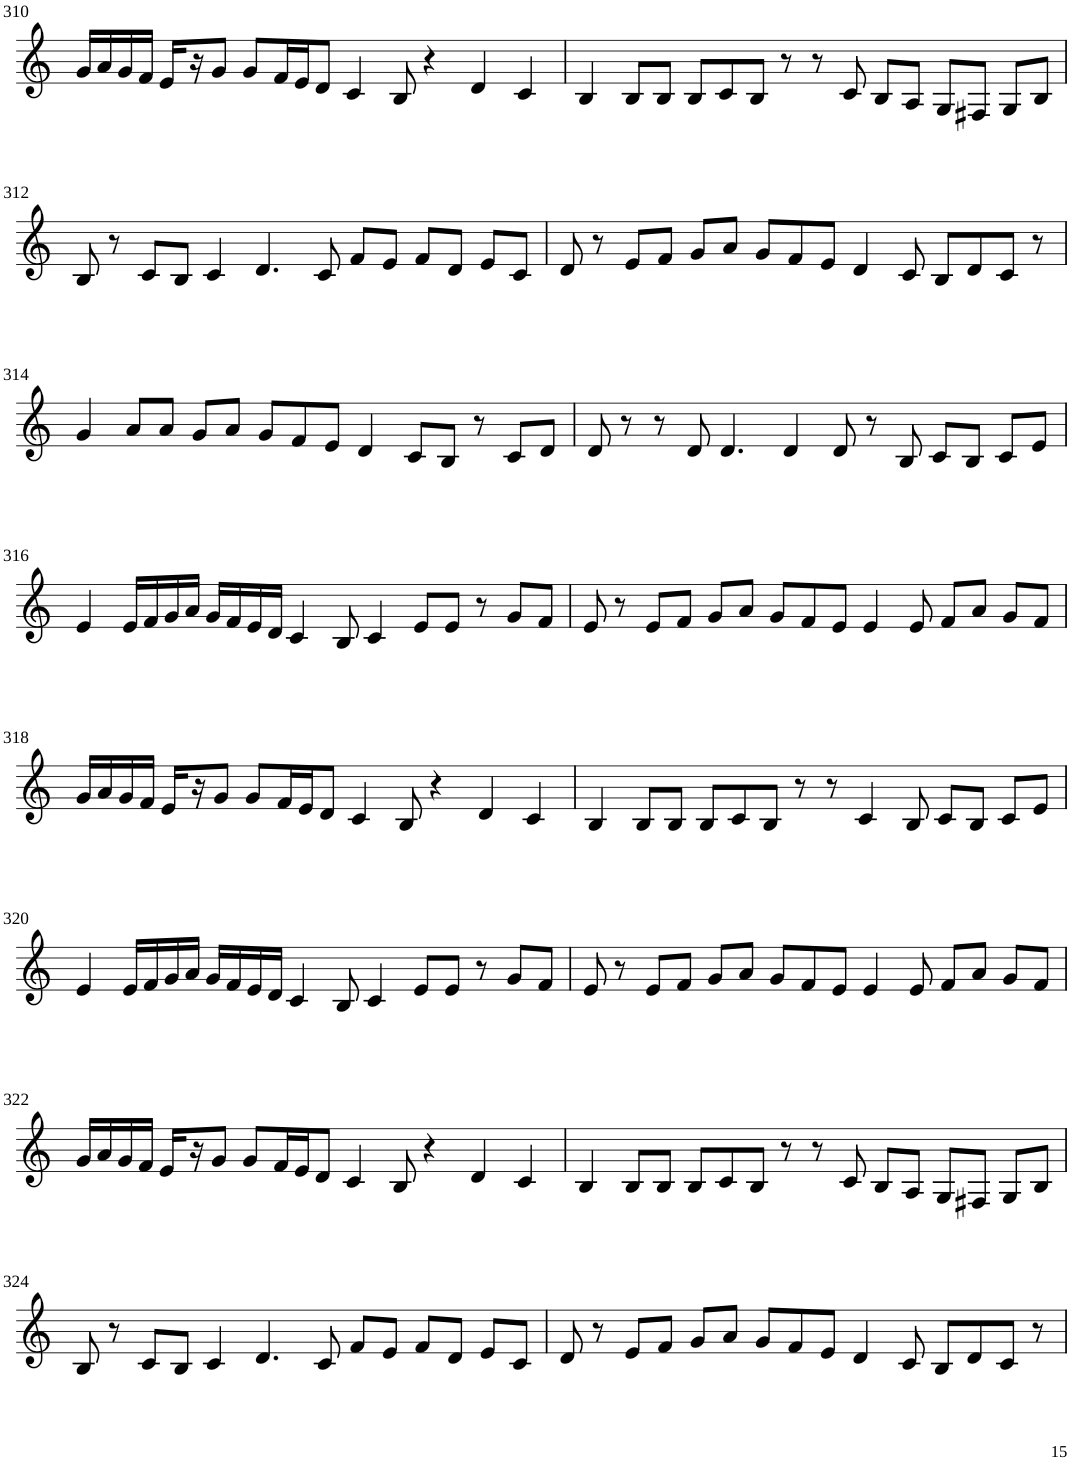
**kern
*part1
*staff1
*I"Violin
!!LO:PB:g=z
*clefG2
*k[]
*M8/4
=310
16g/LL
16a/
16g/
16f/JJ
16e/LL
16r
8g/J
8g/L
16f/L
16e/J
8d/J
4c/
8B/
4r
4d/
4c/
=311
4B/
8B/L
8B/J
8B/L
8c/
8B/J
8r
8r
8c/
8B/L
8A/J
8G/L
8F#X/J
8G/L
8B/J
!!LO:LB:g=z
=312
8B/
8r
8c/L
8B/J
4c/
4.d/
8c/
8f/L
8e/J
8f/L
8d/J
8e/L
8c/J
=313
8d/
8r
8e/L
8f/J
8g/L
8a/J
8g/L
8f/
8e/J
4d/
8c/
8B/L
8d/
8c/J
8r
!!LO:LB:g=z
=314
4g/
8a/L
8a/J
8g/L
8a/J
8g/L
8f/
8e/J
4d/
8c/L
8B/J
8r
8c/L
8d/J
=315
8d/
8r
8r
8d/
4.d/
4d/
8d/
8r
8B/
8c/L
8B/J
8c/L
8e/J
!!LO:LB:g=z
=316
4e/
16e/LL
16f/
16g/
16a/JJ
16g/LL
16f/
16e/
16d/JJ
4c/
8B/
4c/
8e/L
8e/J
8r
8g/L
8f/J
=317
8e/
8r
8e/L
8f/J
8g/L
8a/J
8g/L
8f/
8e/J
4e/
8e/
8f/L
8a/J
8g/L
8f/J
!!LO:LB:g=z
=318
16g/LL
16a/
16g/
16f/JJ
16e/LL
16r
8g/J
8g/L
16f/L
16e/J
8d/J
4c/
8B/
4r
4d/
4c/
=319
4B/
8B/L
8B/J
8B/L
8c/
8B/J
8r
8r
4c/
8B/
8c/L
8B/J
8c/L
8e/J
!!LO:LB:g=z
=320
4e/
16e/LL
16f/
16g/
16a/JJ
16g/LL
16f/
16e/
16d/JJ
4c/
8B/
4c/
8e/L
8e/J
8r
8g/L
8f/J
=321
8e/
8r
8e/L
8f/J
8g/L
8a/J
8g/L
8f/
8e/J
4e/
8e/
8f/L
8a/J
8g/L
8f/J
!!LO:LB:g=z
=322
16g/LL
16a/
16g/
16f/JJ
16e/LL
16r
8g/J
8g/L
16f/L
16e/J
8d/J
4c/
8B/
4r
4d/
4c/
=323
4B/
8B/L
8B/J
8B/L
8c/
8B/J
8r
8r
8c/
8B/L
8A/J
8G/L
8F#X/J
8G/L
8B/J
!!LO:LB:g=z
=324
8B/
8r
8c/L
8B/J
4c/
4.d/
8c/
8f/L
8e/J
8f/L
8d/J
8e/L
8c/J
=325
8d/
8r
8e/L
8f/J
8g/L
8a/J
8g/L
8f/
8e/J
4d/
8c/
8B/L
8d/
8c/J
8r
=
*-
